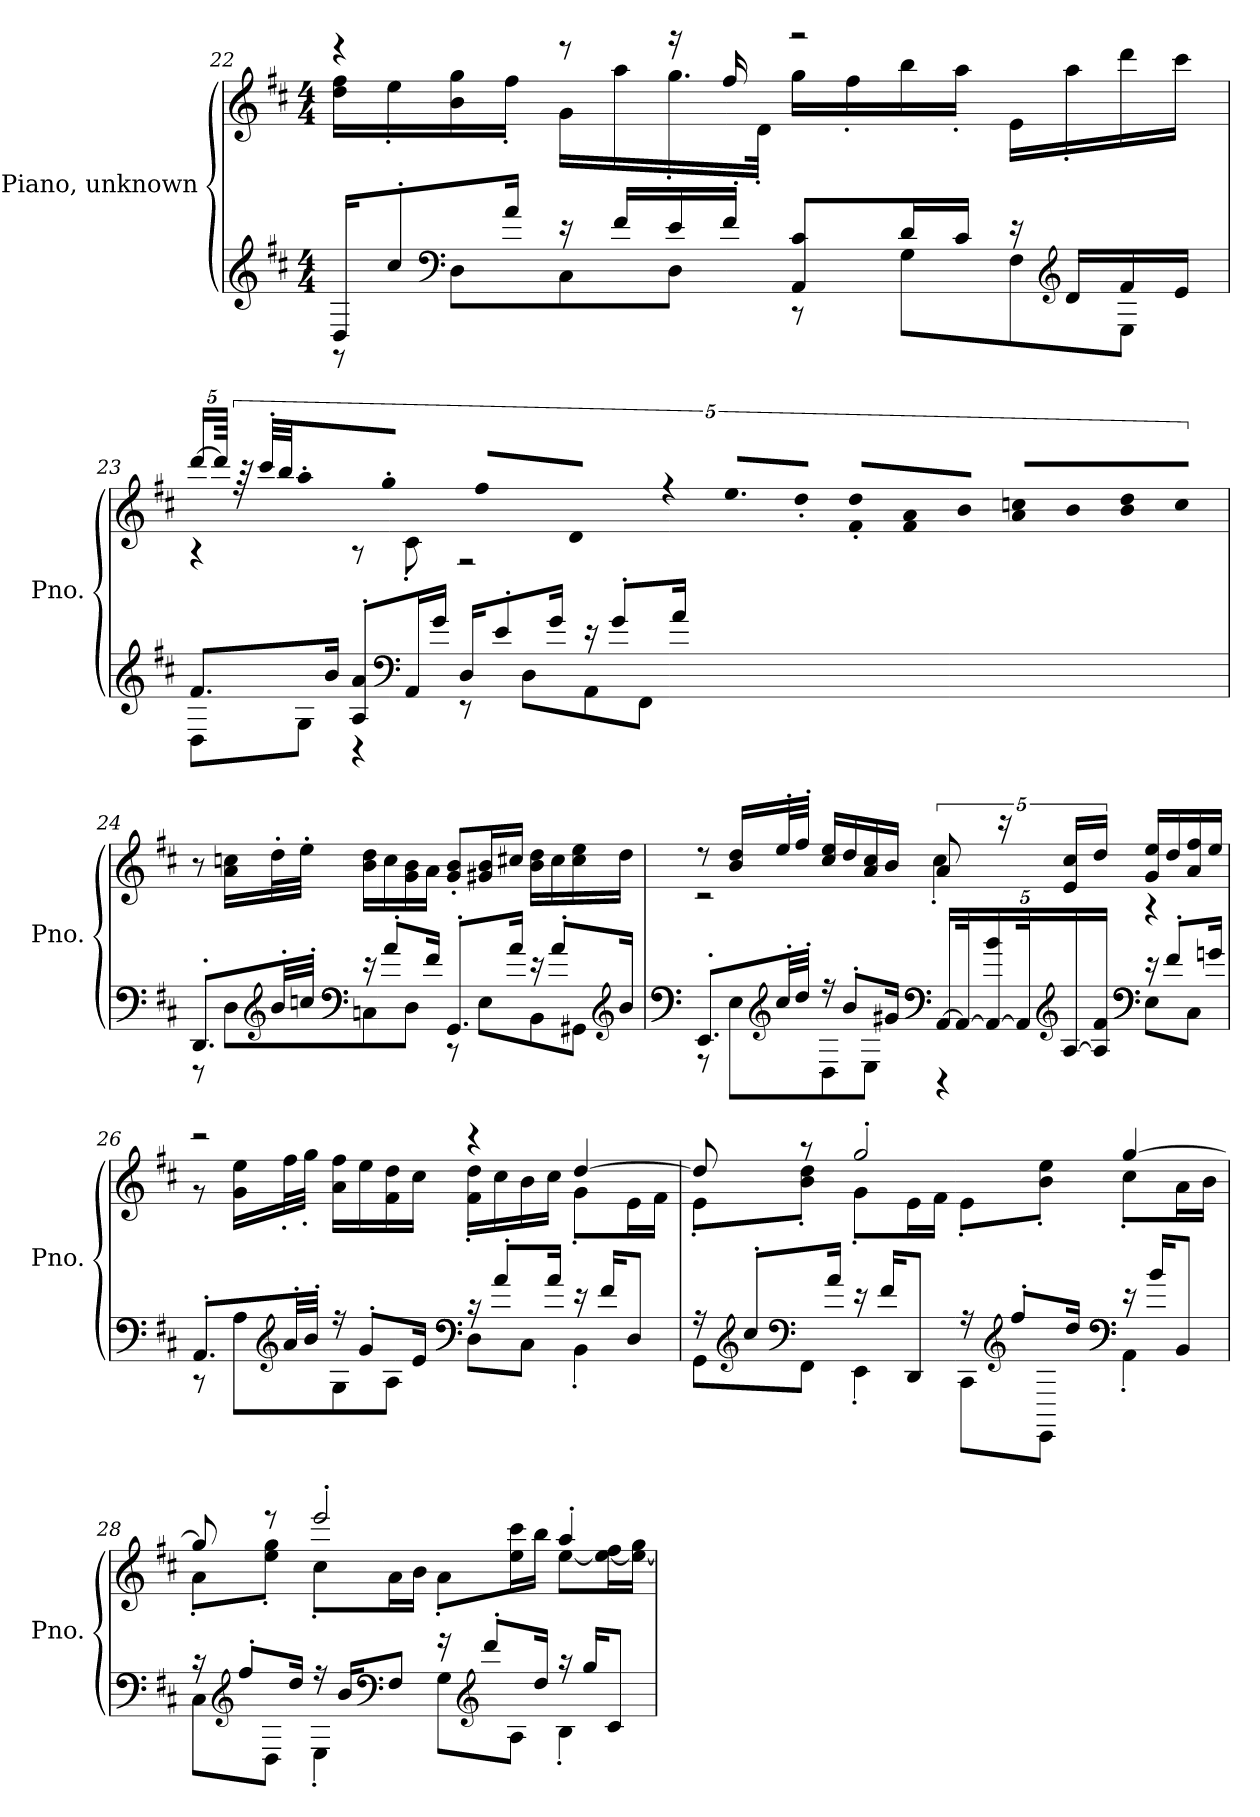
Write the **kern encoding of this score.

**kern	**kern
*part1	*part1
*staff2	*staff1
*I"Piano, unknown	*
*I'Pno.	*
!!LO:LB:g=z
*clefG2	*clefG2
*k[f#c#]	*k[f#c#]
*M4/4	*M4/4
=22	=22
*^	*^
16D/KL	8r	4r	16dd\ 16ff#\LL
8cc#'/	.	.	16ee'\
*clefF4	*	*	*
.	8D\L	.	16b\ 16gg\
16a/Jk	.	.	16ff#'\JJ
16r	8C#\	8r	16g\LL
16f#/LL	.	.	16aa\
16e/	8D\J	16r	16.gg'\
16f#'/JJ	.	16ff#/	.
.	.	.	32d'\JJk
8AA/ 8c#/L	8r	2r	16gg\LL
.	.	.	16ff#'\
16d/L	8G\L	.	16bb\
16c#/JJ	.	.	16aa'\JJ
16r	8F#\	.	16e\LL
*clefG2	*	*	*
16d/LL	.	.	16aa'\
16f#/	8E\J	.	16ddd\
16e/JJ	.	.	16ccc#\JJ
!!LO:LB:g=z	!!
=23	=23	=23	=23
8.f#/L	8D\L	[20ddd/LL	4r
.	.	80ddd/JJkk]	.
.	.	80r	.
.	.	40ccc#'/LLL	.
.	.	40bb/J	.
.	8G\J	16aa'/	.
16b/Jk	.	16gg'/JJ	.
8A/' 8a/'L	4r	16ff#/LL	8r
.	.	16d/JJ	.
*clefF4	*	*	*
16AA/L	.	64r	8c#'\
.	.	32.ee/KLL	.
16g/JJ	.	16dd'/JJ	.
16D/KL	8r	8f#/' 8dd/'L	2r
8e'/	.	.	.
.	8D\L	16f#/ 16a/L	.
16g/Jk	.	16b/JJ	.
16r	8AA\	16a/ 16ccn/LL	.
8g'/L	.	16b/	.
.	8FF#\J	16b/ 16dd/	.
16a/Jk	.	16cc/JJ	.
*	*	*v	*v
!!LO:LB:g=z
=24	=24	=24
8.DD'/L	8r	8r
.	8D\L	16a\ 16ccn\LL
*clefG2	*	*
32b'/LL	.	32dd'\L
32ccn'/JJJ	.	32ee'\JJJ
*clefF4	*	*
16r	8Cn\	16b\ 16dd\LL
8a'/L	.	16cc\
.	8D\J	16g\ 16b\
16f#/Jk	.	16a\JJ
8.GG'/L	8r	8g/' 8b/'L
.	8E\L	16g#X/ 16b/L
16a/Jk	.	16cc#X/JJ
16r	8BB\	16b\ 16dd\LL
8a'/L	.	16cc#\
.	8GG#X\J	16cc#\ 16ee\
*clefG2	*	*
16b/Jk	.	16dd\JJ
!!LO:PB:g=z
=25	=25	=25
*clefF4	*	*
*	*	*^
8.EE'/L	8r	8r	2r
.	8E\L	16b/ 16dd/LL	.
*clefG2	*	*	*
32cc#'/LL	.	32ee'/L	.
32dd'/JJJ	.	32ff#'/JJJ	.
16r	8D\	16cc#/ 16ee/LL	.
8b'/L	.	16dd/	.
.	8E\J	16a/ 16cc#/	.
16g#X/Jk	.	16b/JJ	.
*clefF4	*	*	*
*Xbrackettup	*	*	*
[20AA/LL	4r	10a/	4cc#'\
40AA/K_	.	.	.
20AA/_ 20b/	.	.	.
.	.	20r	.
40AA/K]	.	.	.
*clefG2	*	*	*
[20A/	.	20e/ 20cc#/LL	.
20A/] 20f#/JJ	.	20dd/JJ	.
*clefF4	*	*	*
16r	8E\L	16g/ 16ee/LL	4r
8f#'/L	.	16dd/	.
.	8C#\J	16a/ 16ff#/	.
16gn/Jk	.	16ee/JJ	.
!!LO:LB:g=z	!!
=26	=26	=26	=26
8.AA'/L	8r	2r	8r
.	8A\L	.	16g\ 16ee\LL
*clefG2	*	*	*
32a'/LL	.	.	32ff#'\L
32b'/JJJ	.	.	32gg'\JJJ
16r	8G\	.	16a\ 16ff#\LL
8g'/L	.	.	16ee\
.	8A\J	.	16f#\ 16dd\
16e/Jk	.	.	16cc#\JJ
*clefF4	*	*	*
16r	8D\L	4r	16f#\' 16dd\'LL
8a'/L	.	.	16cc#\
.	8C#\J	.	16b\
16a/Jk	.	.	16cc#\JJ
16r	4BB'\	[4dd/	8g'\L
16f#/KL	.	.	.
8D/J	.	.	16e\L
.	.	.	16f#\JJ
=27	=27	=27	=27
16r	8GG\L	8dd/]	8e'\L
*clefG2	*	*	*
8cc#'/L	.	.	.
*clefF4	*	*	*
.	8FF#\J	8r	8b\' 8dd\'J
16a/Jk	.	.	.
16r	4EE'\	2gg'/	8g'\L
16f#/KL	.	.	.
8DD/J	.	.	16e\L
.	.	.	16f#\JJ
16r	8CC#\L	.	8e'\L
*clefG2	*	*	*
8ff#'/L	.	.	.
.	8EE\J	.	8b\' 8ee\'J
16dd/Jk	.	.	.
*clefF4	*	*	*
16r	4AA'\	[4gg/	8cc#'\L
16b/KL	.	.	.
8BB/J	.	.	16a\L
.	.	.	16b\JJ
!!LO:LB:g=z	!!
=28	=28	=28	=28
16r	8C#\L	8gg/]	8a'\L
*clefG2	*	*	*
8ff#'/L	.	.	.
.	8D\J	8r	8ee\' 8gg\'J
16dd/Jk	.	.	.
16r	4E'\	2eee'/	8cc#'\L
16b/KL	.	.	.
*clefF4	*	*	*
8F#/J	.	.	16a\L
.	.	.	16b\JJ
16r	8G\L	.	8a'\L
*clefG2	*	*	*
8ddd'/L	.	.	.
.	8A\J	.	16ee\ 16ccc#\L
16dd/Jk	.	.	16bb\JJ
16r	4B'\	4aa'/	[8ee\L
16gg/KL	.	.	.
8c#/J	.	.	16ee\_ 16ff#\L
.	.	.	16ee\_ 16gg\JJ
*v	*v	*	*
*	*v	*v
=	=
*-	*-
